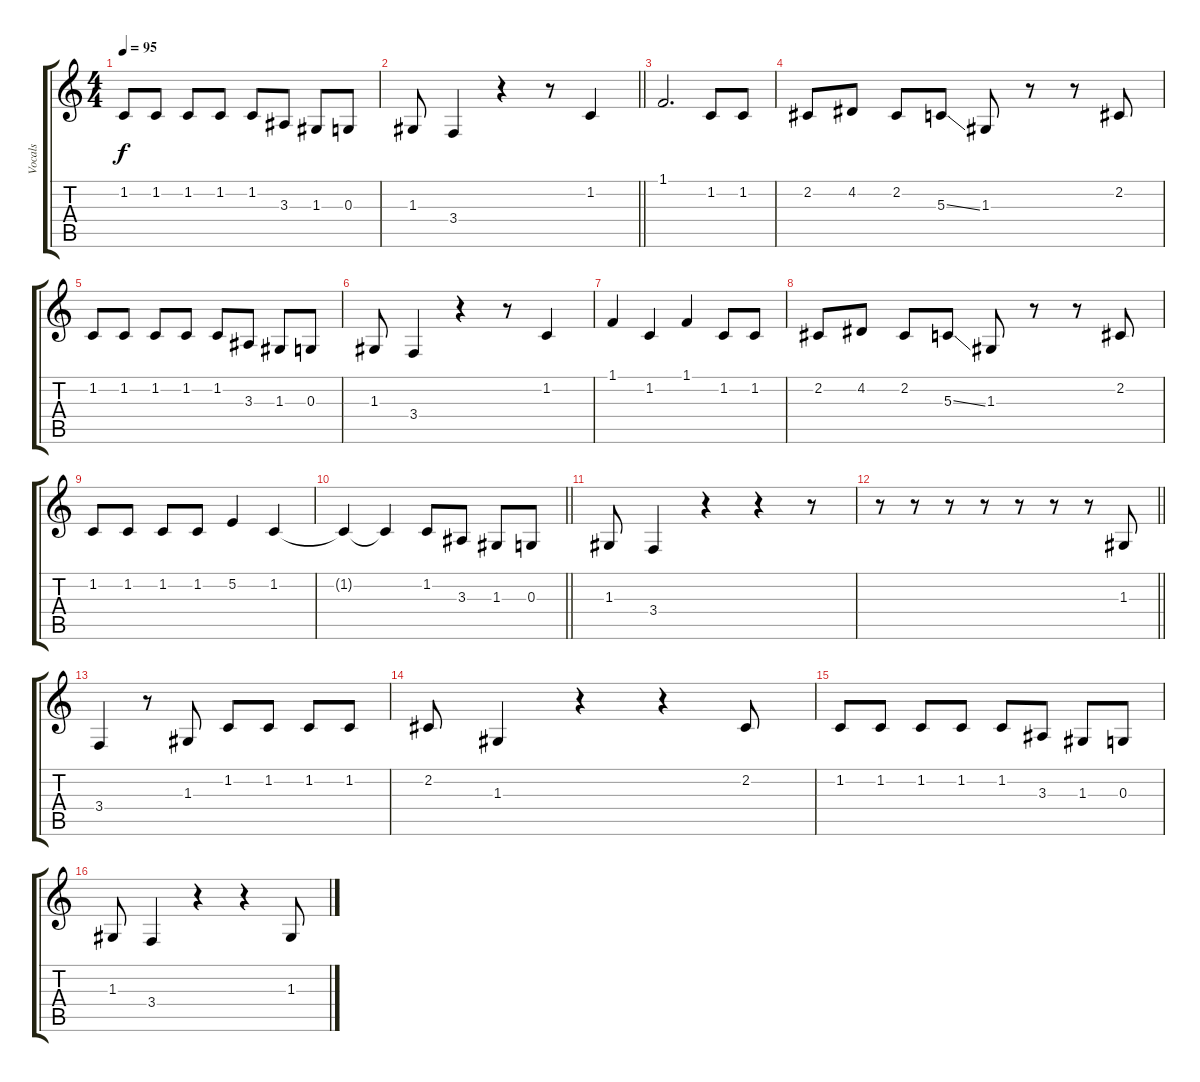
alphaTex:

\track ("Vocals" "Vocals") {instrument clarinet}
\staff {score tabs}
\tuning (E4 B3 G3 D3 A2 E2) {hide}
\ts (4 4)
\tempo 95
\clef g2
\ks c
1.2.8{dy f} 1.2.8 1.2.8 1.2.8 1.2.8 3.3.8 1.3.8 0.3.8 |
\barLineRight lightlight
1.3.8 3.4.4 r.4 r.8 1.2.4 |
1.1.2{d} 1.2.8 1.2.8 |
2.2.8 4.2.8 2.2.8 5.3{ss}.8 1.3.8 r.8 r.8 2.2.8 |
1.2.8 1.2.8 1.2.8 1.2.8 1.2.8 3.3.8 1.3.8 0.3.8 |
1.3.8 3.4.4 r.4 r.8 1.2.4 |
1.1.4 1.2.4 1.1.4 1.2.8 1.2.8 |
2.2.8 4.2.8 2.2.8 5.3{ss}.8 1.3.8 r.8 r.8 2.2.8 |
1.2.8 1.2.8 1.2.8 1.2.8 5.2.4 1.2.4 |
\barLineRight lightlight
1.2{t}.4 1.2{t}.4 1.2.8 3.3.8 1.3.8 0.3.8 |
1.3.8 3.4.4 r.4 r.4 r.8 |
\barLineRight lightlight
r.8 r.8 r.8 r.8 r.8 r.8 r.8 1.3.8 |
3.4.4 r.8 1.3.8 1.2.8 1.2.8 1.2.8 1.2.8 |
2.2.8 1.3.4 r.4 r.4 2.2.8 |
1.2.8 1.2.8 1.2.8 1.2.8 1.2.8 3.3.8 1.3.8 0.3.8 |
1.3.8 3.4.4 r.4 r.4 1.3.8
